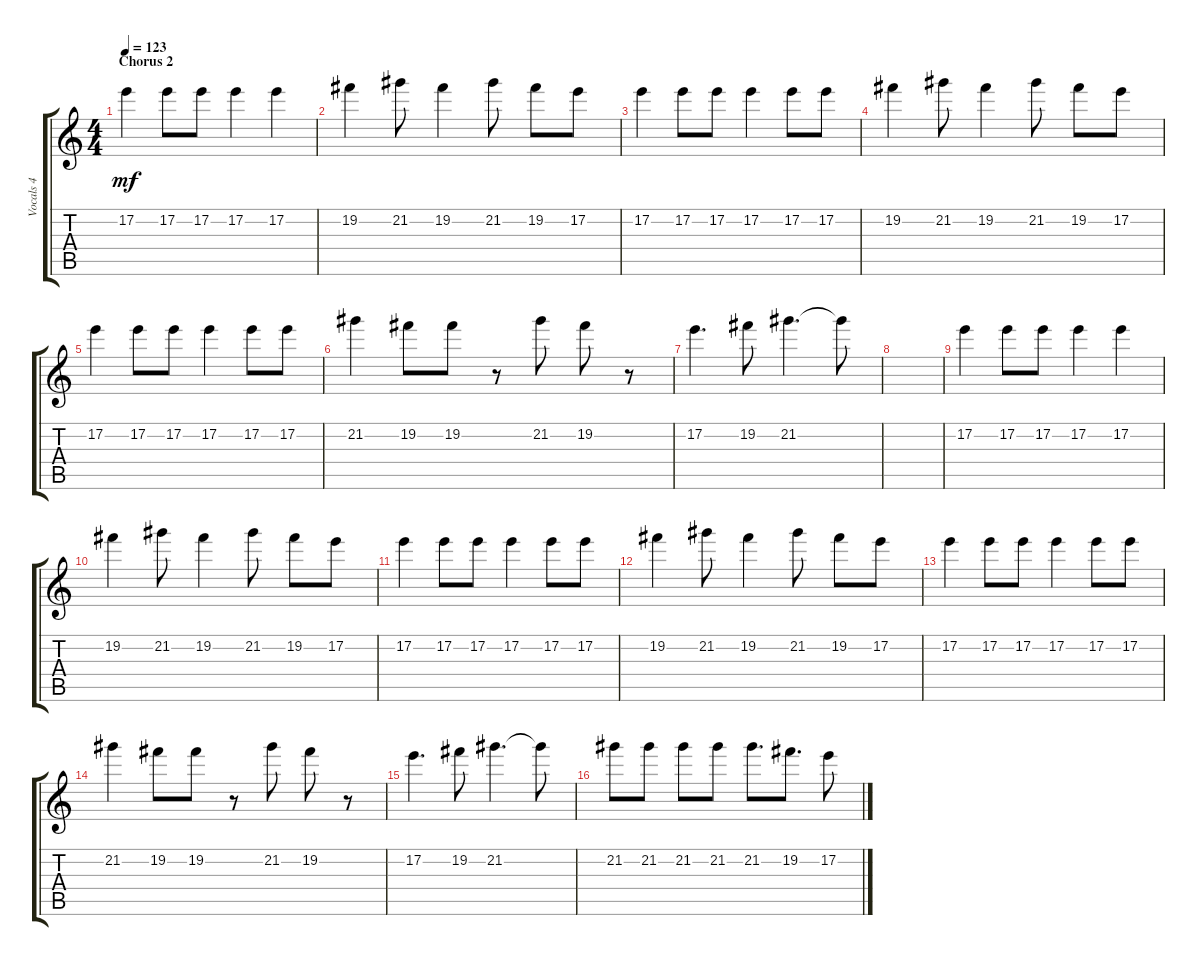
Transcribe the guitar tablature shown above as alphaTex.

\track ("Vocals 4" "Vocals 4") {instrument acousticguitarsteel}
\staff {score tabs}
\tuning (E4 B3 G3 D3 A2 E2) {hide}
\ts (4 4)
\section ("" "Chorus 2")
\tempo 123
\clef g2
\ks c
17.2.4{dy mf} 17.2.8 17.2.8 17.2.4 17.2.4 |
19.2.4 21.2.8 19.2.4 21.2.8 19.2.8 17.2.8 |
17.2.4 17.2.8 17.2.8 17.2.4 17.2.8 17.2.8 |
19.2.4 21.2.8 19.2.4 21.2.8 19.2.8 17.2.8 |
17.2.4 17.2.8 17.2.8 17.2.4 17.2.8 17.2.8 |
21.2.4 19.2.8 19.2.8 r.8 21.2.8 19.2.8 r.8 |
17.2.4{d} 19.2.8 21.2.4{d} 21.2{t}.8 |
|
17.2.4 17.2.8 17.2.8 17.2.4 17.2.4 |
19.2.4 21.2.8 19.2.4 21.2.8 19.2.8 17.2.8 |
17.2.4 17.2.8 17.2.8 17.2.4 17.2.8 17.2.8 |
19.2.4 21.2.8 19.2.4 21.2.8 19.2.8 17.2.8 |
17.2.4 17.2.8 17.2.8 17.2.4 17.2.8 17.2.8 |
21.2.4 19.2.8 19.2.8 r.8 21.2.8 19.2.8 r.8 |
17.2.4{d} 19.2.8 21.2.4{d} 21.2{t}.8 |
21.2.8 21.2.8 21.2.8 21.2.8 21.2.8{d} 19.2.8{d} 17.2.8
